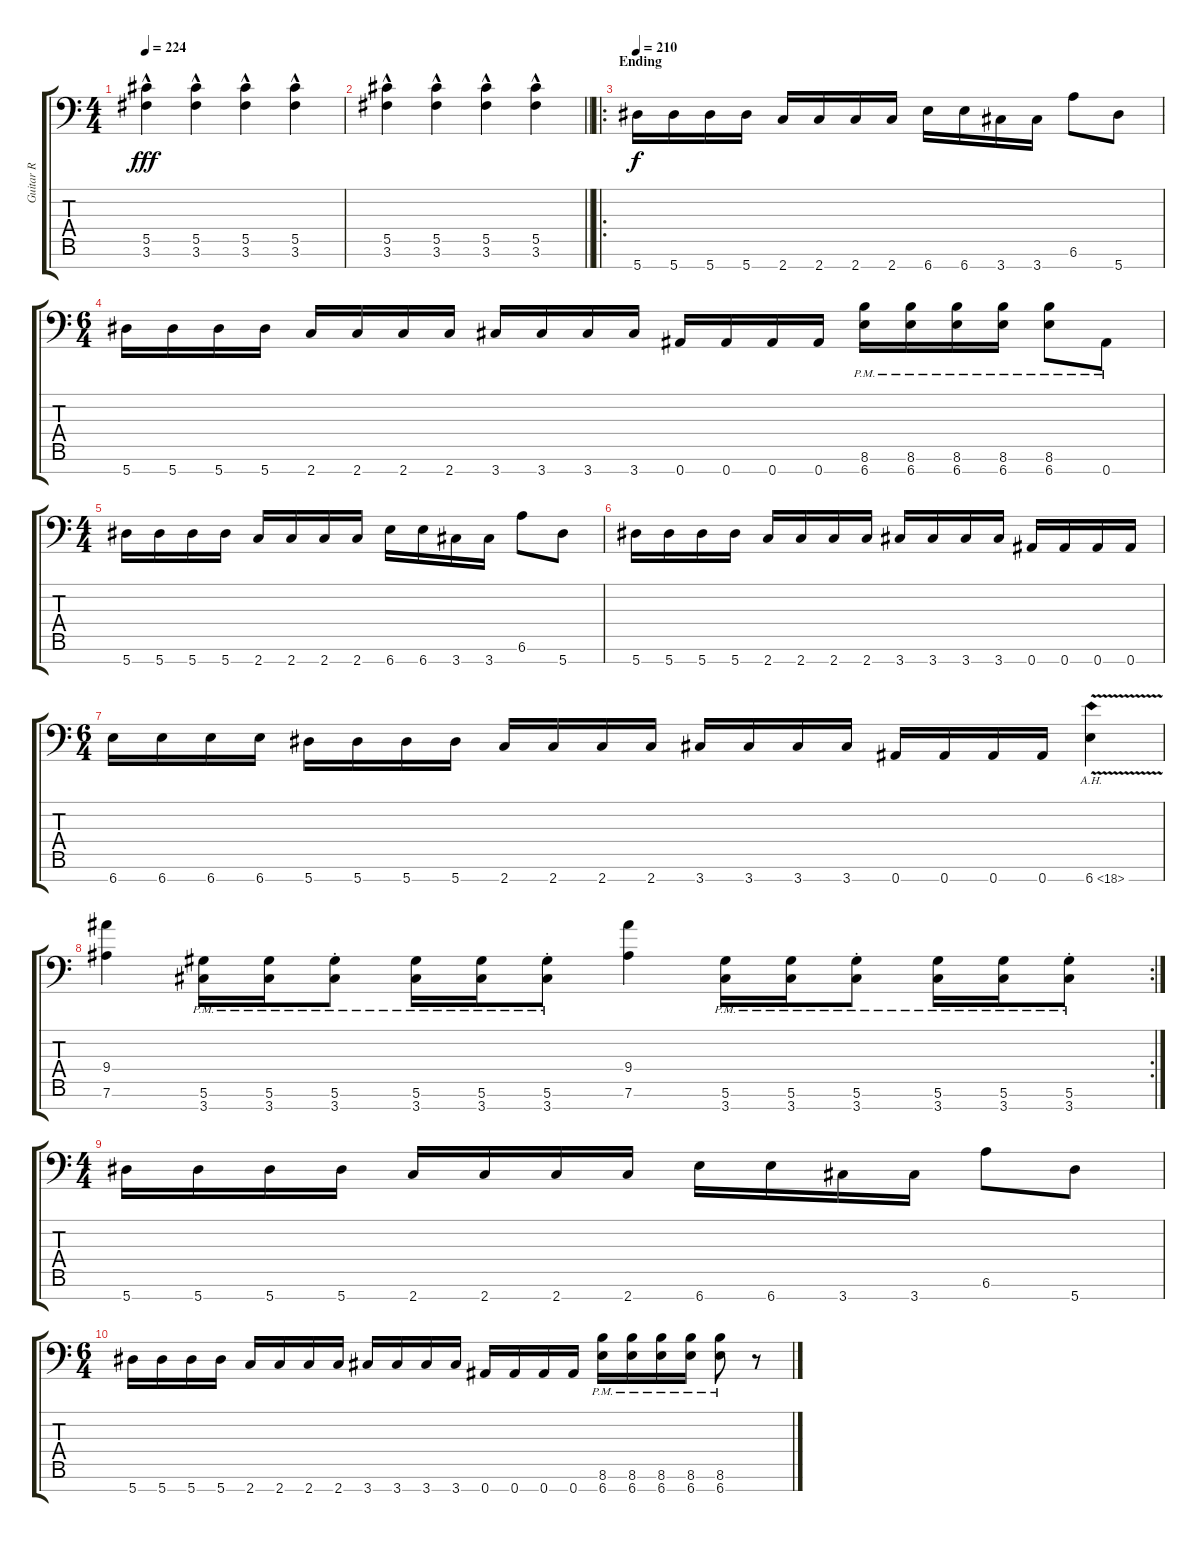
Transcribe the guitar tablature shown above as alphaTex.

\track ("Guitar R" "Guitar R") {instrument distortionguitar}
\staff {score tabs}
\tuning (Eb4 Bb3 Gb3 Db3 Ab2 Eb2 Bb1) {hide}
\ts (4 4)
\tempo 224
\clef f4
\ks c
(5.5{hac} 3.6{hac}).4{dy fff} (5.5{hac} 3.6{hac}).4 (5.5{hac} 3.6{hac}).4 (5.5{hac} 3.6{hac}).4 |
\barLineRight lightlight
(5.5{hac} 3.6{hac}).4 (5.5{hac} 3.6{hac}).4 (5.5{hac} 3.6{hac}).4 (5.5{hac} 3.6{hac}).4 |
\ro
\section ("" "Ending")
\tempo 210
5.7.16{dy f} 5.7.16 5.7.16 5.7.16 2.7.16 2.7.16 2.7.16 2.7.16 6.7.16 6.7.16 3.7.16 3.7.16 6.6.8 5.7.8 |
\ts (6 4)
5.7.16 5.7.16 5.7.16 5.7.16 2.7.16 2.7.16 2.7.16 2.7.16 3.7.16 3.7.16 3.7.16 3.7.16 0.7.16 0.7.16 0.7.16 0.7.16 (8.6{pm} 6.7{pm}).16 (8.6{pm} 6.7{pm}).16 (8.6{pm} 6.7{pm}).16 (8.6{pm} 6.7{pm}).16 (8.6{pm} 6.7{pm}).8 0.7{pm}.8 |
\ts (4 4)
5.7.16 5.7.16 5.7.16 5.7.16 2.7.16 2.7.16 2.7.16 2.7.16 6.7.16 6.7.16 3.7.16 3.7.16 6.6.8 5.7.8 |
5.7.16 5.7.16 5.7.16 5.7.16 2.7.16 2.7.16 2.7.16 2.7.16 3.7.16 3.7.16 3.7.16 3.7.16 0.7.16 0.7.16 0.7.16 0.7.16 |
\ts (6 4)
6.7.16 6.7.16 6.7.16 6.7.16 5.7.16 5.7.16 5.7.16 5.7.16 2.7.16 2.7.16 2.7.16 2.7.16 3.7.16 3.7.16 3.7.16 3.7.16 0.7.16 0.7.16 0.7.16 0.7.16 6.7{ah 12 v}.4 |
\rc 2
(9.4 7.6).4 (5.6{pm} 3.7{pm}).16 (5.6{pm} 3.7{pm}).16 (5.6{pm st} 3.7{pm st}).8 (5.6{pm} 3.7{pm}).16 (5.6{pm} 3.7{pm}).16 (5.6{pm st} 3.7{pm st}).8 (9.4 7.6).4 (5.6{pm} 3.7{pm}).16 (5.6{pm} 3.7{pm}).16 (5.6{pm st} 3.7{pm st}).8 (5.6{pm} 3.7{pm}).16 (5.6{pm} 3.7{pm}).16 (5.6{pm st} 3.7{pm st}).8 |
\ts (4 4)
5.7.16 5.7.16 5.7.16 5.7.16 2.7.16 2.7.16 2.7.16 2.7.16 6.7.16 6.7.16 3.7.16 3.7.16 6.6.8 5.7.8 |
\ts (6 4)
5.7.16 5.7.16 5.7.16 5.7.16 2.7.16 2.7.16 2.7.16 2.7.16 3.7.16 3.7.16 3.7.16 3.7.16 0.7.16 0.7.16 0.7.16 0.7.16 (8.6{pm} 6.7{pm}).16 (8.6{pm} 6.7{pm}).16 (8.6{pm} 6.7{pm}).16 (8.6{pm} 6.7{pm}).16 (8.6{pm} 6.7{pm}).8 r.8
